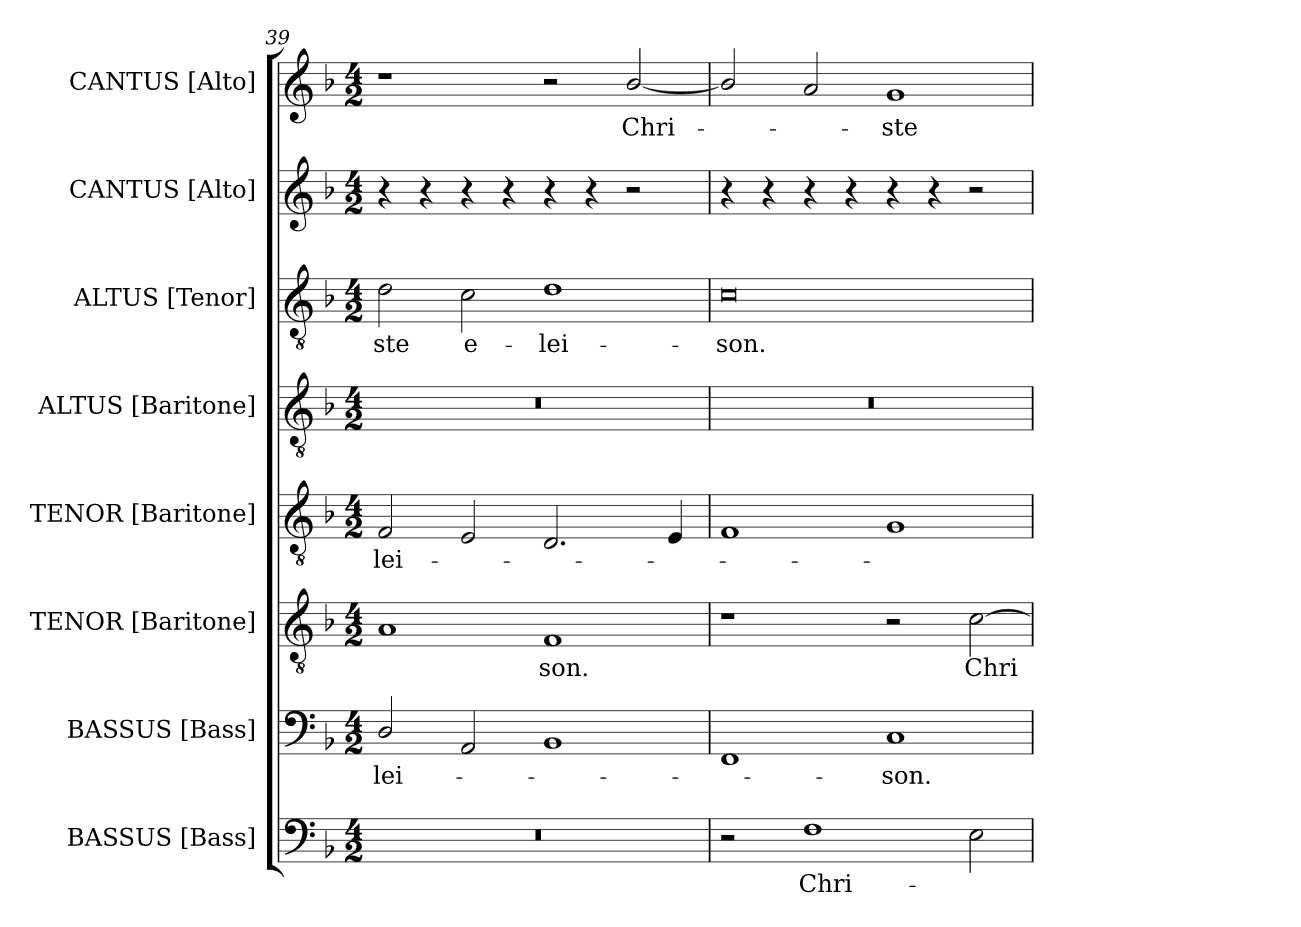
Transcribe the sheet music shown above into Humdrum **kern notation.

**kern	**text	**kern	**text	**kern	**text	**kern	**text	**kern	**kern	**text	**kern	**kern	**text
*part8	*part8	*part7	*part7	*part6	*part6	*part5	*part5	*part4	*part3	*part3	*part2	*part1	*part1
*staff8	*staff8	*staff7	*staff7	*staff6	*staff6	*staff5	*staff5	*staff4	*staff3	*staff3	*staff2	*staff1	*staff1
*I"BASSUS [Bass]	*	*I"BASSUS [Bass]	*	*I"TENOR [Baritone]	*	*I"TENOR [Baritone]	*	*I"ALTUS [Baritone]	*I"ALTUS [Tenor]	*	*I"CANTUS [Alto]	*I"CANTUS [Alto]	*
*I'B.	*	*I'B.	*	*I'Bar.	*	*I'Bar.	*	*I'Bar.	*I'T.	*	*I'A.	*I'A.	*
*clefF4	*	*clefF4	*	*clefGv2	*	*clefGv2	*	*clefGv2	*clefGv2	*	*clefG2	*clefG2	*
*	*	*	*	*ITrd7c12	*	*ITrd7c12	*	*ITrd7c12	*ITrd7c12	*	*	*	*
*k[b-]	*	*k[b-]	*	*k[b-]	*	*k[b-]	*	*k[b-]	*k[b-]	*	*k[b-]	*k[b-]	*
*F:	*	*F:	*	*F:	*	*F:	*	*F:	*F:	*	*F:	*F:	*
*M4/2	*	*M4/2	*	*M4/2	*	*M4/2	*	*M4/2	*M4/2	*	*M4/2	*M4/2	*
=39	=39	=39	=39	=39	=39	=39	=39	=39	=39	=39	=39	=39	=39
!LO:N:vis=1	!	!	!	!	!	!	!	!	!	!	!	!	!
!	!	!	!LO:LY:b:color=#000000	!	!	!	!	!	!	!	!	!	!
!	!	!	!	!	!	!	!LO:LY:b:color=#000000	!LO:N:vis=1	!	!	!	!	!
!	!	!	!	!	!	!	!	!	!	!LO:LY:b:color=#000000	!	!	!
0r	.	2Di/	-lei-	1AAi	.	2FFi/	-lei-	0r	2Di\	-ste	4r	1r	.
.	.	.	.	.	.	.	.	.	.	.	4r	.	.
!	!	!	!	!	!	!	!	!	!	!LO:LY:b:color=#000000	!	!	!
.	.	2AAi/	.	.	.	2EEi/	.	.	2Ci\	e-	4r	.	.
.	.	.	.	.	.	.	.	.	.	.	4r	.	.
!	!	!	!	!	!LO:LY:b:color=#000000	!	!	!	!	!	!	!	!
!	!	!	!	!	!	!	!	!	!	!LO:LY:b:color=#000000	!	!	!
.	.	1BB-i	.	1FFi	-son.	2.DDi/	.	.	1Di	-lei-	4r	2r	.
.	.	.	.	.	.	.	.	.	.	.	4r	.	.
!	!	!	!	!	!	!	!	!	!	!	!	!	!LO:LY:b:color=#000000
.	.	.	.	.	.	.	.	.	.	.	2r	[2b-i/	Chri-
.	.	.	.	.	.	4EEi/	.	.	.	.	.	.	.
!!LO:PB:g=z
=40	=40	=40	=40	=40	=40	=40	=40	=40	=40	=40	=40	=40	=40
!	!	!	!	!	!	!	!	!LO:N:vis=1	!	!	!	!	!
!	!	!	!	!	!	!	!	!	!	!LO:LY:b:color=#000000	!	!	!
2r	.	1FFi	.	1r	.	1FFi	.	0r	0Ci	-son.	4r	2b-i/]	.
.	.	.	.	.	.	.	.	.	.	.	4r	.	.
!	!LO:LY:b:color=#000000	!	!	!	!	!	!	!	!	!	!	!	!
1Fi	Chri-	.	.	.	.	.	.	.	.	.	4r	2ai/	.
.	.	.	.	.	.	.	.	.	.	.	4r	.	.
!	!	!	!LO:LY:b:color=#000000	!	!	!	!	!	!	!	!	!	!
!	!	!	!	!	!	!	!	!	!	!	!	!	!LO:LY:b:color=#000000
.	.	1Ci	-son.	2r	.	1GGi	.	.	.	.	4r	1gi	-ste
.	.	.	.	.	.	.	.	.	.	.	4r	.	.
!	!	!	!	!	!LO:LY:b:color=#000000	!	!	!	!	!	!	!	!
2Ei\	.	.	.	[2Ci\	Chri-	.	.	.	.	.	2r	.	.
=	=	=	=	=	=	=	=	=	=	=	=	=	=
*-	*-	*-	*-	*-	*-	*-	*-	*-	*-	*-	*-	*-	*-
